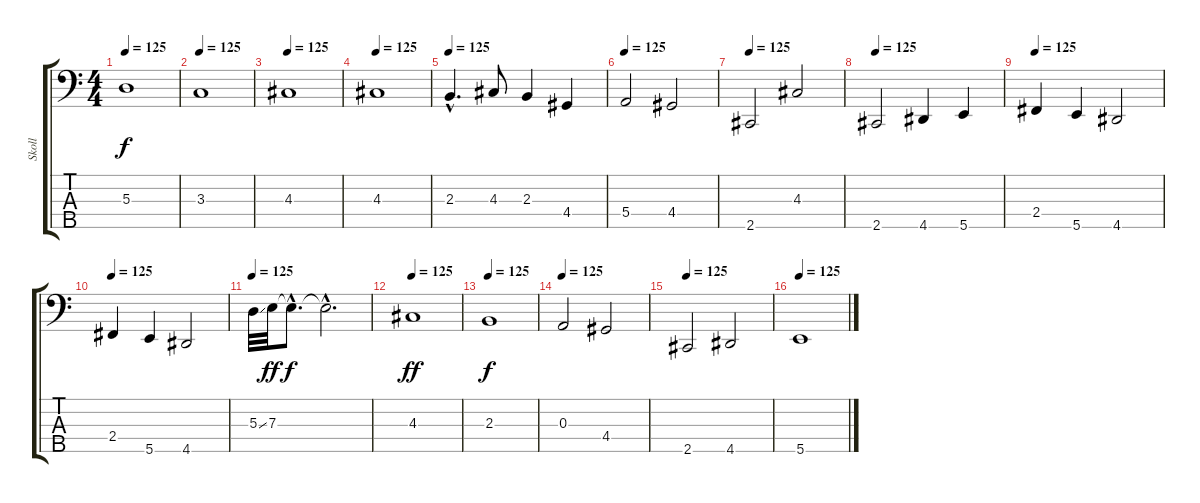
\track ("Skoll" "Skoll") {instrument electricbassfinger}
\staff {score tabs}
\tuning (G2 D2 A1 E1 B0) {hide}
\ts (4 4)
\tempo 125
\clef f4
\ks c
5.3.1{dy f volume 12} |
\tempo 125
3.3.1 |
\tempo 125
4.3.1{volume 12} |
\tempo 125
4.3.1 |
\tempo 125
2.3{hac}.4{d volume 12} 4.3.8 2.3.4 4.4.4 |
\tempo 125
5.4.2 4.4.2 |
\tempo 125
2.5.2{volume 12} 4.3.2 |
\tempo 125
2.5.2 4.5.4 5.5.4 |
\tempo 125
2.4.4{volume 12} 5.5.4 4.5.2 |
\tempo 125
2.4.4 5.5.4 4.5.2 |
\tempo 125
5.3{ss}.32{volume 12} 7.3.32{dy ff} 7.3{hac t}.8{d dy f} 7.3{hac t}.2{d} |
\tempo 125
4.3.1{dy ff} |
\tempo 125
2.3.1{dy f volume 12} |
\tempo 125
0.3.2 4.4.2 |
\tempo 125
2.5.2{volume 12} 4.5.2 |
\tempo 125
5.5.1
